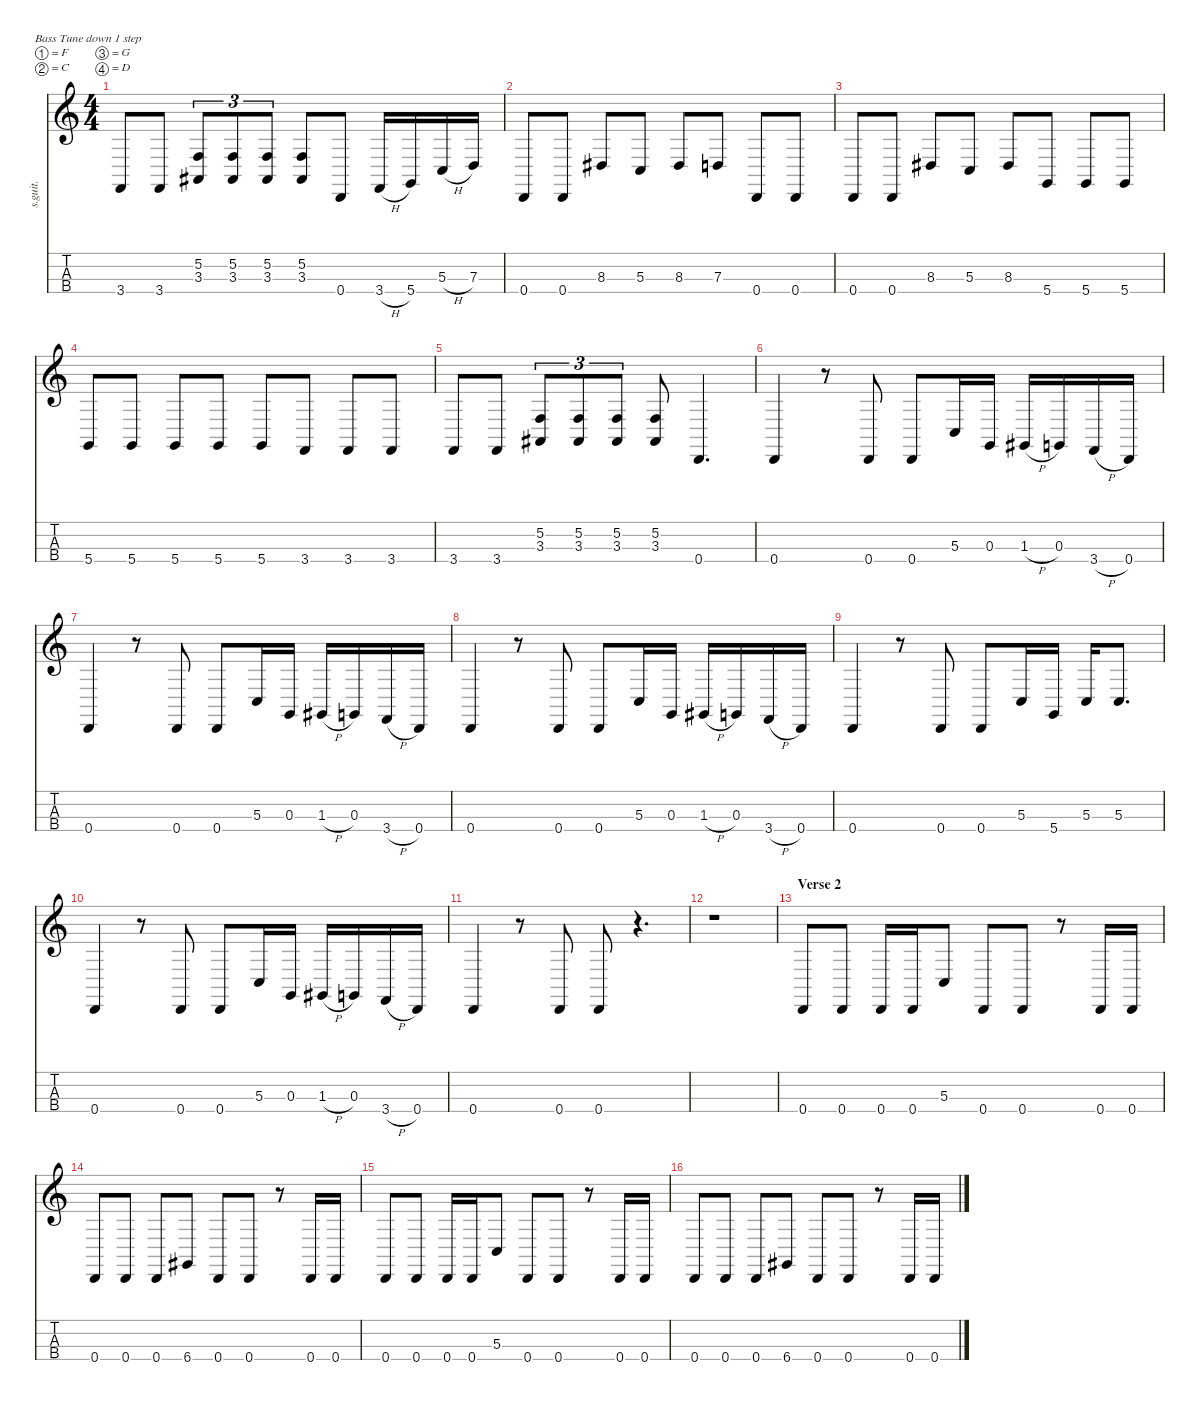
\defaultSystemsLayout 4
\hideDynamics
\bracketExtendMode nobrackets
\track ("Jason Newsted" "s.guit.") {instrument electricbasspick}
\staff {score tabs}
\tuning (F2 C2 G1 D1)
\ts (4 4)
\tempo (87 hide)
\clef g2
\ks c
3.4.8{lyrics (0 "") lyrics (1 "") lyrics (2 "") lyrics (3 "") lyrics (4 "") dy ff} 3.4.8{lyrics (0 "") lyrics (1 "") lyrics (2 "") lyrics (3 "") lyrics (4 "")} (3.3{acc #} 5.2).8{tu (3 2) lyrics (0 "") lyrics (1 "") lyrics (2 "") lyrics (3 "") lyrics (4 "") dy f} (3.3{acc #} 5.2).8{tu (3 2) lyrics (0 "") lyrics (1 "") lyrics (2 "") lyrics (3 "") lyrics (4 "")} (3.3{acc #} 5.2).8{tu (3 2) lyrics (0 "") lyrics (1 "") lyrics (2 "") lyrics (3 "") lyrics (4 "")} (3.3{acc #} 5.2).8{lyrics (0 "") lyrics (1 "") lyrics (2 "") lyrics (3 "") lyrics (4 "")} 0.4.8{lyrics (0 "") lyrics (1 "") lyrics (2 "") lyrics (3 "") lyrics (4 "") dy ff} 3.4{h}.16{lyrics (0 "") lyrics (1 "") lyrics (2 "") lyrics (3 "") lyrics (4 "") dy f} 5.4.16{lyrics (0 "") lyrics (1 "") lyrics (2 "") lyrics (3 "") lyrics (4 "")} 5.3{h}.16{lyrics (0 "") lyrics (1 "") lyrics (2 "") lyrics (3 "") lyrics (4 "")} 7.3.16{lyrics (0 "") lyrics (1 "") lyrics (2 "") lyrics (3 "") lyrics (4 "")} |
\tempo (89 hide)
0.4.8{lyrics (0 "") lyrics (1 "") lyrics (2 "") lyrics (3 "") lyrics (4 "") dy ff} 0.4.8{lyrics (0 "") lyrics (1 "") lyrics (2 "") lyrics (3 "") lyrics (4 "")} 8.3{acc #}.8{lyrics (0 "") lyrics (1 "") lyrics (2 "") lyrics (3 "") lyrics (4 "") dy f} 5.3.8{lyrics (0 "") lyrics (1 "") lyrics (2 "") lyrics (3 "") lyrics (4 "")} 8.3{acc #}.8{lyrics (0 "") lyrics (1 "") lyrics (2 "") lyrics (3 "") lyrics (4 "")} 7.3.8{lyrics (0 "") lyrics (1 "") lyrics (2 "") lyrics (3 "") lyrics (4 "")} 0.4.8{lyrics (0 "") lyrics (1 "") lyrics (2 "") lyrics (3 "") lyrics (4 "") dy ff} 0.4.8{lyrics (0 "") lyrics (1 "") lyrics (2 "") lyrics (3 "") lyrics (4 "")} |
0.4.8{lyrics (0 "") lyrics (1 "") lyrics (2 "") lyrics (3 "") lyrics (4 "")} 0.4.8{lyrics (0 "") lyrics (1 "") lyrics (2 "") lyrics (3 "") lyrics (4 "")} 8.3{acc #}.8{lyrics (0 "") lyrics (1 "") lyrics (2 "") lyrics (3 "") lyrics (4 "") dy f} 5.3.8{lyrics (0 "") lyrics (1 "") lyrics (2 "") lyrics (3 "") lyrics (4 "")} 8.3{acc #}.8{lyrics (0 "") lyrics (1 "") lyrics (2 "") lyrics (3 "") lyrics (4 "")} 5.4.8{lyrics (0 "") lyrics (1 "") lyrics (2 "") lyrics (3 "") lyrics (4 "")} 5.4.8{lyrics (0 "") lyrics (1 "") lyrics (2 "") lyrics (3 "") lyrics (4 "")} 5.4.8{lyrics (0 "") lyrics (1 "") lyrics (2 "") lyrics (3 "") lyrics (4 "")} |
\tempo (90 hide)
5.4.8{lyrics (0 "") lyrics (1 "") lyrics (2 "") lyrics (3 "") lyrics (4 "")} 5.4.8{lyrics (0 "") lyrics (1 "") lyrics (2 "") lyrics (3 "") lyrics (4 "")} 5.4.8{lyrics (0 "") lyrics (1 "") lyrics (2 "") lyrics (3 "") lyrics (4 "")} 5.4.8{lyrics (0 "") lyrics (1 "") lyrics (2 "") lyrics (3 "") lyrics (4 "")} 5.4.8{lyrics (0 "") lyrics (1 "") lyrics (2 "") lyrics (3 "") lyrics (4 "")} 3.4.8{lyrics (0 "") lyrics (1 "") lyrics (2 "") lyrics (3 "") lyrics (4 "") dy ff} 3.4.8{lyrics (0 "") lyrics (1 "") lyrics (2 "") lyrics (3 "") lyrics (4 "")} 3.4.8{lyrics (0 "") lyrics (1 "") lyrics (2 "") lyrics (3 "") lyrics (4 "")} |
\tempo (86 hide)
3.4.8{lyrics (0 "") lyrics (1 "") lyrics (2 "") lyrics (3 "") lyrics (4 "")} 3.4.8{lyrics (0 "") lyrics (1 "") lyrics (2 "") lyrics (3 "") lyrics (4 "")} (3.3{acc #} 5.2).8{tu (3 2) lyrics (0 "") lyrics (1 "") lyrics (2 "") lyrics (3 "") lyrics (4 "")} (3.3{acc #} 5.2).8{tu (3 2) lyrics (0 "") lyrics (1 "") lyrics (2 "") lyrics (3 "") lyrics (4 "")} (3.3{acc #} 5.2).8{tu (3 2) lyrics (0 "") lyrics (1 "") lyrics (2 "") lyrics (3 "") lyrics (4 "")} (3.3{acc #} 5.2).8{lyrics (0 "") lyrics (1 "") lyrics (2 "") lyrics (3 "") lyrics (4 "")} 0.4.4{d lyrics (0 "") lyrics (1 "") lyrics (2 "") lyrics (3 "") lyrics (4 "")} |
\tempo (87 hide)
0.4.4{lyrics (0 "") lyrics (1 "") lyrics (2 "") lyrics (3 "") lyrics (4 "")} r.8 0.4.8{lyrics (0 "") lyrics (1 "") lyrics (2 "") lyrics (3 "") lyrics (4 "")} 0.4.8{lyrics (0 "") lyrics (1 "") lyrics (2 "") lyrics (3 "") lyrics (4 "")} 5.3.16{lyrics (0 "") lyrics (1 "") lyrics (2 "") lyrics (3 "") lyrics (4 "")} 0.3.16{lyrics (0 "") lyrics (1 "") lyrics (2 "") lyrics (3 "") lyrics (4 "")} 1.3{h acc #}.16{lyrics (0 "") lyrics (1 "") lyrics (2 "") lyrics (3 "") lyrics (4 "")} 0.3.16{lyrics (0 "") lyrics (1 "") lyrics (2 "") lyrics (3 "") lyrics (4 "")} 3.4{h}.16{lyrics (0 "") lyrics (1 "") lyrics (2 "") lyrics (3 "") lyrics (4 "")} 0.4.16{lyrics (0 "") lyrics (1 "") lyrics (2 "") lyrics (3 "") lyrics (4 "")} |
\tempo (89 hide)
0.4.4{lyrics (0 "") lyrics (1 "") lyrics (2 "") lyrics (3 "") lyrics (4 "")} r.8 0.4.8{lyrics (0 "") lyrics (1 "") lyrics (2 "") lyrics (3 "") lyrics (4 "")} 0.4.8{lyrics (0 "") lyrics (1 "") lyrics (2 "") lyrics (3 "") lyrics (4 "")} 5.3.16{lyrics (0 "") lyrics (1 "") lyrics (2 "") lyrics (3 "") lyrics (4 "")} 0.3.16{lyrics (0 "") lyrics (1 "") lyrics (2 "") lyrics (3 "") lyrics (4 "")} 1.3{h acc #}.16{lyrics (0 "") lyrics (1 "") lyrics (2 "") lyrics (3 "") lyrics (4 "")} 0.3.16{lyrics (0 "") lyrics (1 "") lyrics (2 "") lyrics (3 "") lyrics (4 "")} 3.4{h}.16{lyrics (0 "") lyrics (1 "") lyrics (2 "") lyrics (3 "") lyrics (4 "")} 0.4.16{lyrics (0 "") lyrics (1 "") lyrics (2 "") lyrics (3 "") lyrics (4 "")} |
\tempo (91 hide)
0.4.4{lyrics (0 "") lyrics (1 "") lyrics (2 "") lyrics (3 "") lyrics (4 "")} r.8 0.4.8{lyrics (0 "") lyrics (1 "") lyrics (2 "") lyrics (3 "") lyrics (4 "")} 0.4.8{lyrics (0 "") lyrics (1 "") lyrics (2 "") lyrics (3 "") lyrics (4 "")} 5.3.16{lyrics (0 "") lyrics (1 "") lyrics (2 "") lyrics (3 "") lyrics (4 "")} 0.3.16{lyrics (0 "") lyrics (1 "") lyrics (2 "") lyrics (3 "") lyrics (4 "")} 1.3{h acc #}.16{lyrics (0 "") lyrics (1 "") lyrics (2 "") lyrics (3 "") lyrics (4 "")} 0.3.16{lyrics (0 "") lyrics (1 "") lyrics (2 "") lyrics (3 "") lyrics (4 "")} 3.4{h}.16{lyrics (0 "") lyrics (1 "") lyrics (2 "") lyrics (3 "") lyrics (4 "")} 0.4.16{lyrics (0 "") lyrics (1 "") lyrics (2 "") lyrics (3 "") lyrics (4 "")} |
\tempo (90 hide)
0.4.4{lyrics (0 "") lyrics (1 "") lyrics (2 "") lyrics (3 "") lyrics (4 "")} r.8 0.4.8{lyrics (0 "") lyrics (1 "") lyrics (2 "") lyrics (3 "") lyrics (4 "")} 0.4.8{lyrics (0 "") lyrics (1 "") lyrics (2 "") lyrics (3 "") lyrics (4 "")} 5.3.16{lyrics (0 "") lyrics (1 "") lyrics (2 "") lyrics (3 "") lyrics (4 "") dy f} 5.4.16{lyrics (0 "") lyrics (1 "") lyrics (2 "") lyrics (3 "") lyrics (4 "") dy ff} 5.3.16{lyrics (0 "") lyrics (1 "") lyrics (2 "") lyrics (3 "") lyrics (4 "")} 5.3.8{d lyrics (0 "") lyrics (1 "") lyrics (2 "") lyrics (3 "") lyrics (4 "")} |
0.4.4{lyrics (0 "") lyrics (1 "") lyrics (2 "") lyrics (3 "") lyrics (4 "")} r.8 0.4.8{lyrics (0 "") lyrics (1 "") lyrics (2 "") lyrics (3 "") lyrics (4 "")} 0.4.8{lyrics (0 "") lyrics (1 "") lyrics (2 "") lyrics (3 "") lyrics (4 "")} 5.3.16{lyrics (0 "") lyrics (1 "") lyrics (2 "") lyrics (3 "") lyrics (4 "")} 0.3.16{lyrics (0 "") lyrics (1 "") lyrics (2 "") lyrics (3 "") lyrics (4 "")} 1.3{h acc #}.16{lyrics (0 "") lyrics (1 "") lyrics (2 "") lyrics (3 "") lyrics (4 "")} 0.3.16{lyrics (0 "") lyrics (1 "") lyrics (2 "") lyrics (3 "") lyrics (4 "")} 3.4{h}.16{lyrics (0 "") lyrics (1 "") lyrics (2 "") lyrics (3 "") lyrics (4 "")} 0.4.16{lyrics (0 "") lyrics (1 "") lyrics (2 "") lyrics (3 "") lyrics (4 "")} |
\tempo (87 hide)
0.4.4{lyrics (0 "") lyrics (1 "") lyrics (2 "") lyrics (3 "") lyrics (4 "")} r.8 0.4.8{lyrics (0 "") lyrics (1 "") lyrics (2 "") lyrics (3 "") lyrics (4 "")} 0.4.8{lyrics (0 "") lyrics (1 "") lyrics (2 "") lyrics (3 "") lyrics (4 "")} r.4{d} |
\tempo (90 hide)
r.1 |
\section ("" "Verse 2")
\tempo (88 hide)
0.4.8{lyrics (0 "") lyrics (1 "") lyrics (2 "") lyrics (3 "") lyrics (4 "")} 0.4.8{lyrics (0 "") lyrics (1 "") lyrics (2 "") lyrics (3 "") lyrics (4 "")} 0.4.16{lyrics (0 "") lyrics (1 "") lyrics (2 "") lyrics (3 "") lyrics (4 "")} 0.4.16{lyrics (0 "") lyrics (1 "") lyrics (2 "") lyrics (3 "") lyrics (4 "")} 5.3.8{lyrics (0 "") lyrics (1 "") lyrics (2 "") lyrics (3 "") lyrics (4 "")} 0.4.8{lyrics (0 "") lyrics (1 "") lyrics (2 "") lyrics (3 "") lyrics (4 "")} 0.4.8{lyrics (0 "") lyrics (1 "") lyrics (2 "") lyrics (3 "") lyrics (4 "")} r.8 0.4.16{lyrics (0 "") lyrics (1 "") lyrics (2 "") lyrics (3 "") lyrics (4 "")} 0.4.16{lyrics (0 "") lyrics (1 "") lyrics (2 "") lyrics (3 "") lyrics (4 "")} |
\tempo (90 hide)
0.4.8{lyrics (0 "") lyrics (1 "") lyrics (2 "") lyrics (3 "") lyrics (4 "")} 0.4.8{lyrics (0 "") lyrics (1 "") lyrics (2 "") lyrics (3 "") lyrics (4 "")} 0.4.8{lyrics (0 "") lyrics (1 "") lyrics (2 "") lyrics (3 "") lyrics (4 "")} 6.4{acc #}.8{lyrics (0 "") lyrics (1 "") lyrics (2 "") lyrics (3 "") lyrics (4 "")} 0.4.8{lyrics (0 "") lyrics (1 "") lyrics (2 "") lyrics (3 "") lyrics (4 "")} 0.4.8{lyrics (0 "") lyrics (1 "") lyrics (2 "") lyrics (3 "") lyrics (4 "")} r.8 0.4.16{lyrics (0 "") lyrics (1 "") lyrics (2 "") lyrics (3 "") lyrics (4 "")} 0.4.16{lyrics (0 "") lyrics (1 "") lyrics (2 "") lyrics (3 "") lyrics (4 "")} |
\tempo (89 hide)
0.4.8{lyrics (0 "") lyrics (1 "") lyrics (2 "") lyrics (3 "") lyrics (4 "")} 0.4.8{lyrics (0 "") lyrics (1 "") lyrics (2 "") lyrics (3 "") lyrics (4 "")} 0.4.16{lyrics (0 "") lyrics (1 "") lyrics (2 "") lyrics (3 "") lyrics (4 "")} 0.4.16{lyrics (0 "") lyrics (1 "") lyrics (2 "") lyrics (3 "") lyrics (4 "")} 5.3.8{lyrics (0 "") lyrics (1 "") lyrics (2 "") lyrics (3 "") lyrics (4 "")} 0.4.8{lyrics (0 "") lyrics (1 "") lyrics (2 "") lyrics (3 "") lyrics (4 "")} 0.4.8{lyrics (0 "") lyrics (1 "") lyrics (2 "") lyrics (3 "") lyrics (4 "")} r.8 0.4.16{lyrics (0 "") lyrics (1 "") lyrics (2 "") lyrics (3 "") lyrics (4 "")} 0.4.16{lyrics (0 "") lyrics (1 "") lyrics (2 "") lyrics (3 "") lyrics (4 "")} |
0.4.8{lyrics (0 "") lyrics (1 "") lyrics (2 "") lyrics (3 "") lyrics (4 "")} 0.4.8{lyrics (0 "") lyrics (1 "") lyrics (2 "") lyrics (3 "") lyrics (4 "")} 0.4.8{lyrics (0 "") lyrics (1 "") lyrics (2 "") lyrics (3 "") lyrics (4 "")} 6.4{acc #}.8{lyrics (0 "") lyrics (1 "") lyrics (2 "") lyrics (3 "") lyrics (4 "")} 0.4.8{lyrics (0 "") lyrics (1 "") lyrics (2 "") lyrics (3 "") lyrics (4 "")} 0.4.8{lyrics (0 "") lyrics (1 "") lyrics (2 "") lyrics (3 "") lyrics (4 "")} r.8 0.4.16{lyrics (0 "") lyrics (1 "") lyrics (2 "") lyrics (3 "") lyrics (4 "")} 0.4.16{lyrics (0 "") lyrics (1 "") lyrics (2 "") lyrics (3 "") lyrics (4 "")}
